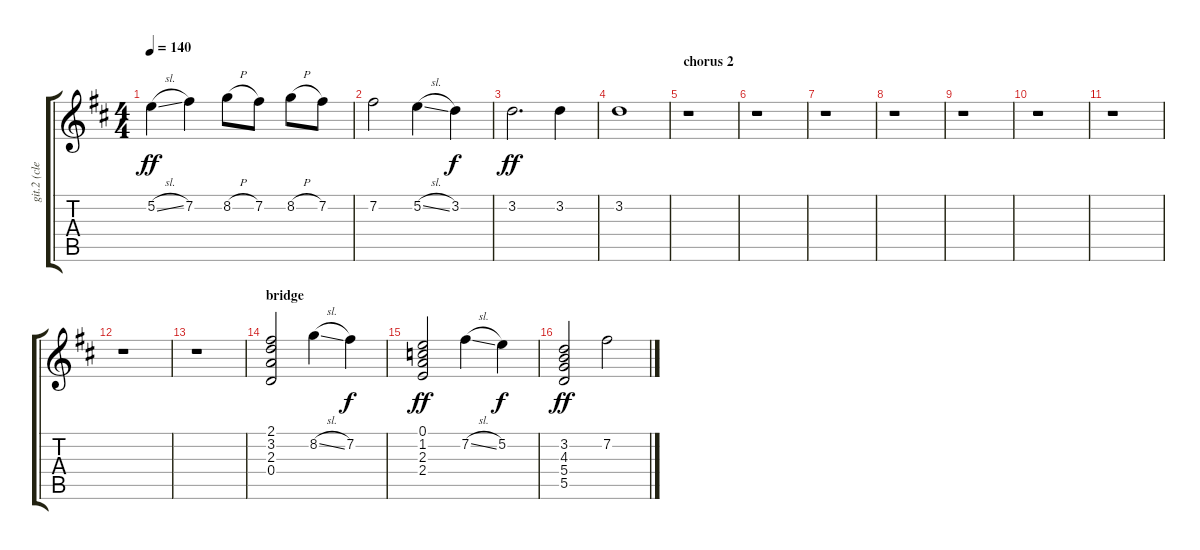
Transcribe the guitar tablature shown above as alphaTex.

\track ("git.2 (clean)" "git.2 (cle") {instrument electricguitarjazz}
\staff {score tabs}
\tuning (E4 B3 G3 D3 A2 E2) {hide}
\ts (4 4)
\tempo 140
\clef g2
\ks d
5.2{sl}.4{dy ff} 7.2.4 8.2{h}.8 7.2.8 8.2{h}.8 7.2.8 |
7.2.2 5.2{sl}.4 3.2.4{dy f} |
3.2.2{d dy ff} 3.2.4 |
3.2.1 |
\section ("" "chorus 2")
r.1 |
r.1 |
r.1 |
r.1 |
r.1 |
r.1 |
r.1 |
r.1 |
r.1 |
\section ("" "bridge")
(2.1 3.2 2.3 0.4).2 8.2{sl}.4 7.2.4{dy f} |
(0.1 1.2 2.3 2.4).2{dy ff} 7.2{sl}.4 5.2.4{dy f} |
(3.2 4.3 5.4 5.5).2{dy ff} 7.2.2
